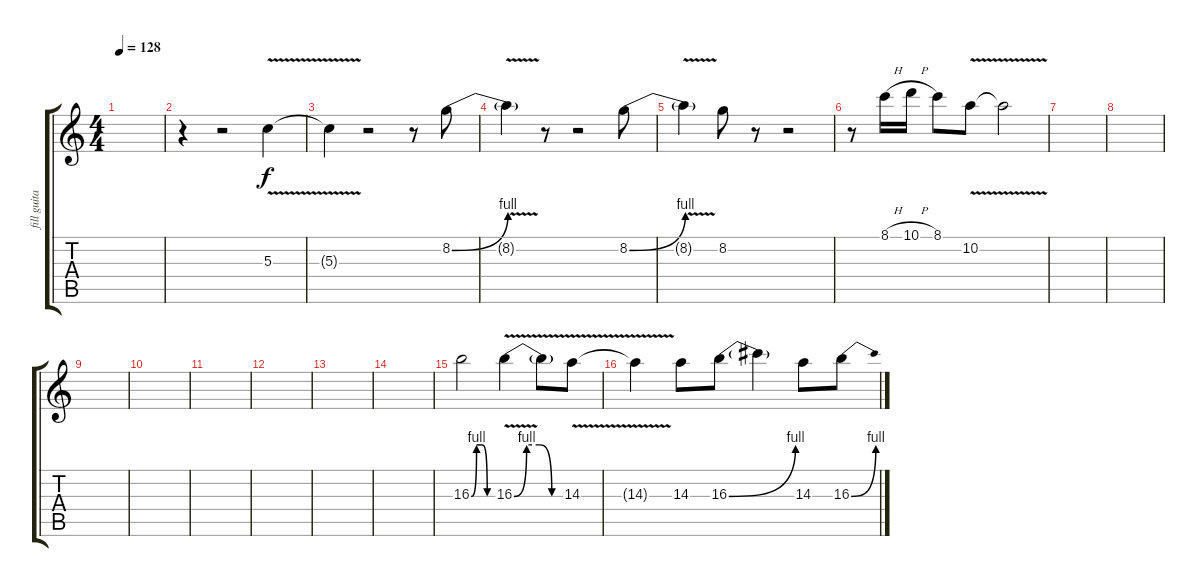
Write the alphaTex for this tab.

\track ("fill guitar/ Gtr 3 Mike" "fill guita") {instrument distortionguitar}
\staff {score tabs}
\tuning (E4 B3 G3 D3 A2 E2) {hide}
\ts (4 4)
\tempo 128
\clef g2
\ks c
|
r.4 r.2 5.3{v}.4 |
5.3{v t}.4 r.2 r.8 8.2{be (bend 0 0 60 4)}.8 |
8.2{v t}.4 r.8 r.2 8.2{be (bend 0 0 60 4)}.8 |
8.2{v t}.4 8.2.8 r.8 r.2 |
r.8 8.1{h}.16 10.1{h}.16 8.1.8 10.2{v}.8 10.2{v t}.2 |
|
|
|
|
|
|
|
|
16.3{be (custom 0 0 15 4 30 4 45 0 60 0)}.2 16.3{be (custom 0 0 15 4 30 4 45 0 60 0) v}.4 16.3{t}.8 14.3{v}.8 |
14.3{v t}.4 14.3.8 16.3{be (bend 0 0 60 4)}.8 16.3{t}.4 14.3.8 16.3{be (bend 0 0 60 4)}.8
